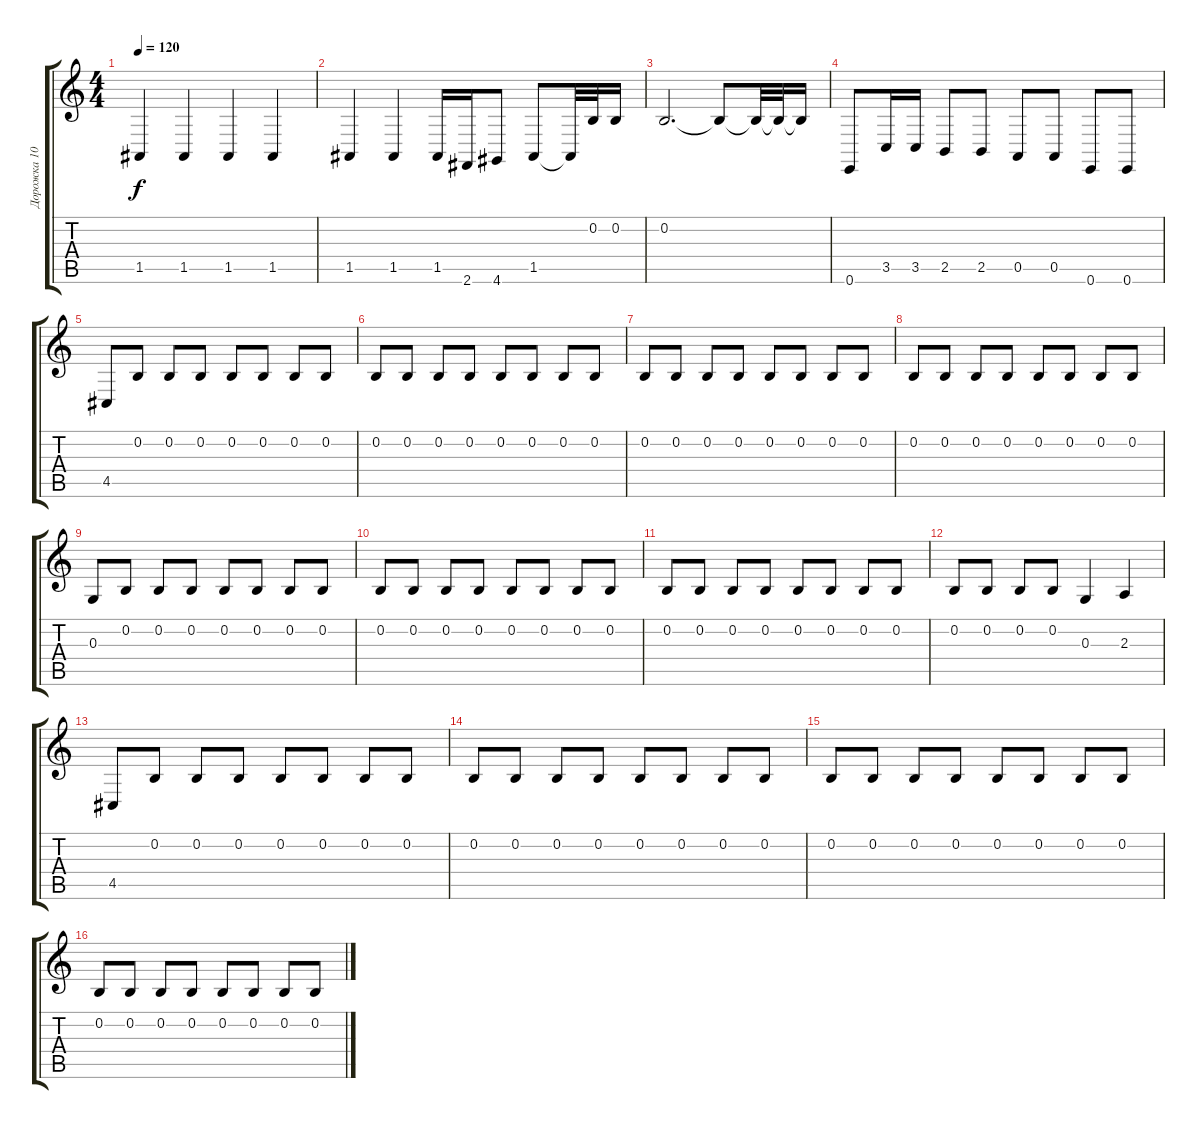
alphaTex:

\track ("Дорожка 10" "Дорожка 10") {instrument acousticgrandpiano}
\staff {score tabs}
\tuning (E4 B3 G3 D3 A2 E2) {hide}
\ts (4 4)
\tempo 120
\clef g2
\ks c
1.5.4{dy f} 1.5.4 1.5.4 1.5.4 |
1.5.4 1.5.4 1.5.16 2.6.16 4.6.8 1.5.8 1.5{t}.32 0.2.32 0.2.16 |
0.2.2{d} 0.2{t}.8 0.2{t}.32 0.2{t}.32 0.2{t}.16 |
0.6.8 3.5.16 3.5.16 2.5.8 2.5.8 0.5.8 0.5.8 0.6.8 0.6.8 |
4.5.8 0.2.8 0.2.8 0.2.8 0.2.8 0.2.8 0.2.8 0.2.8 |
0.2.8 0.2.8 0.2.8 0.2.8 0.2.8 0.2.8 0.2.8 0.2.8 |
0.2.8 0.2.8 0.2.8 0.2.8 0.2.8 0.2.8 0.2.8 0.2.8 |
0.2.8 0.2.8 0.2.8 0.2.8 0.2.8 0.2.8 0.2.8 0.2.8 |
0.3.8 0.2.8 0.2.8 0.2.8 0.2.8 0.2.8 0.2.8 0.2.8 |
0.2.8 0.2.8 0.2.8 0.2.8 0.2.8 0.2.8 0.2.8 0.2.8 |
0.2.8 0.2.8 0.2.8 0.2.8 0.2.8 0.2.8 0.2.8 0.2.8 |
0.2.8 0.2.8 0.2.8 0.2.8 0.3.4 2.3.4 |
4.5.8 0.2.8 0.2.8 0.2.8 0.2.8 0.2.8 0.2.8 0.2.8 |
0.2.8 0.2.8 0.2.8 0.2.8 0.2.8 0.2.8 0.2.8 0.2.8 |
0.2.8 0.2.8 0.2.8 0.2.8 0.2.8 0.2.8 0.2.8 0.2.8 |
0.2.8 0.2.8 0.2.8 0.2.8 0.2.8 0.2.8 0.2.8 0.2.8
